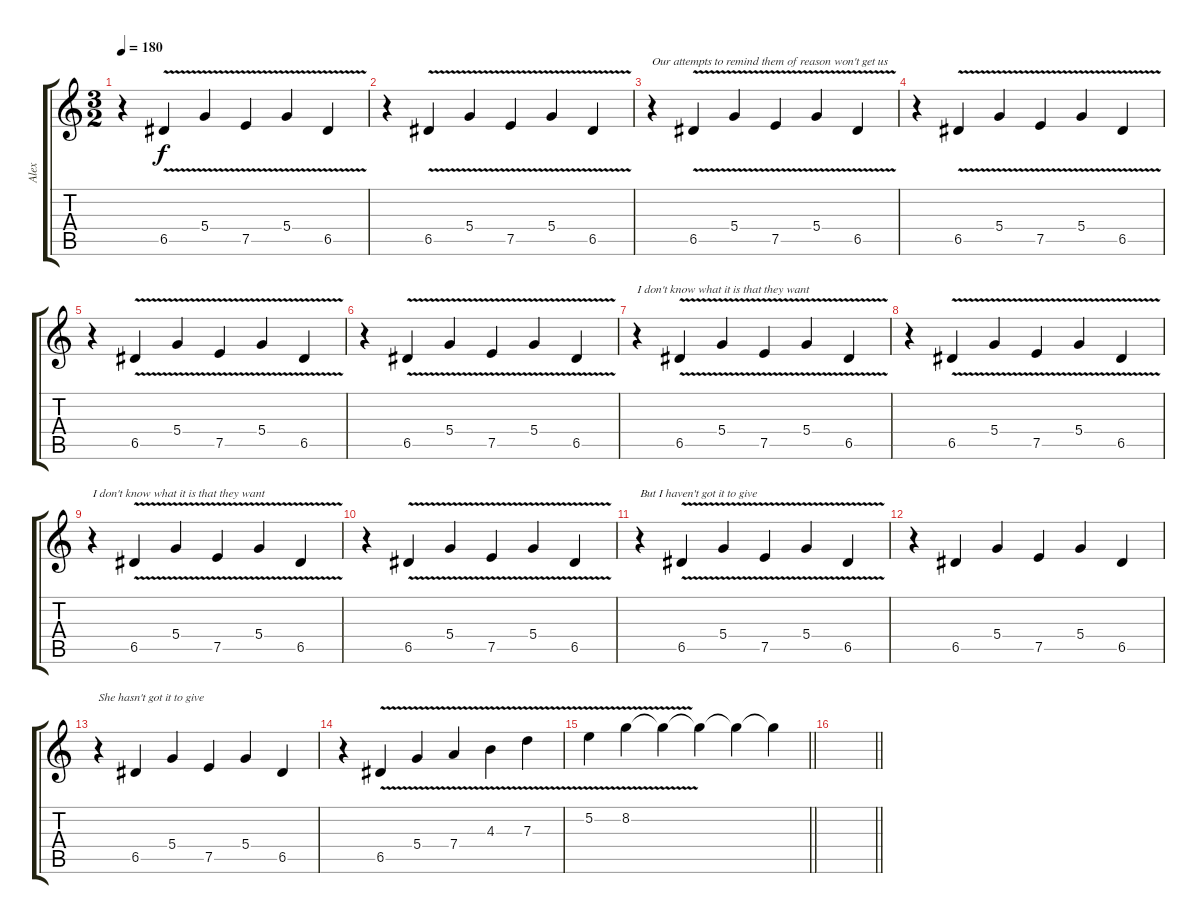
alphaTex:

\track ("Alex" "Alex") {instrument overdrivenguitar}
\staff {score tabs}
\tuning (E4 B3 G3 D3 A2 E2) {hide}
\ts (3 2)
\tempo 180
\clef g2
\ks c
r.4{dy f} 6.5{v}.4 5.4{v}.4 7.5{v}.4 5.4{v}.4 6.5{v}.4 |
r.4 6.5{v}.4 5.4{v}.4 7.5{v}.4 5.4{v}.4 6.5{v}.4 |
r.4{txt "Our attempts to remind them of reason won't get us"} 6.5{v}.4 5.4{v}.4 7.5{v}.4 5.4{v}.4 6.5{v}.4 |
r.4 6.5{v}.4 5.4{v}.4 7.5{v}.4 5.4{v}.4 6.5{v}.4 |
r.4 6.5{v}.4 5.4{v}.4 7.5{v}.4 5.4{v}.4 6.5{v}.4 |
r.4 6.5{v}.4 5.4{v}.4 7.5{v}.4 5.4{v}.4 6.5{v}.4 |
r.4{txt "I don't know what it is that they want"} 6.5{v}.4 5.4{v}.4 7.5{v}.4 5.4{v}.4 6.5{v}.4 |
r.4 6.5{v}.4 5.4{v}.4 7.5{v}.4 5.4{v}.4 6.5{v}.4 |
r.4{txt "I don't know what it is that they want"} 6.5{v}.4 5.4{v}.4 7.5{v}.4 5.4{v}.4 6.5{v}.4 |
r.4 6.5{v}.4 5.4{v}.4 7.5{v}.4 5.4{v}.4 6.5{v}.4 |
r.4{txt "But I haven't got it to give"} 6.5{v}.4 5.4{v}.4 7.5{v}.4 5.4{v}.4 6.5{v}.4 |
r.4 6.5.4 5.4.4 7.5.4 5.4.4 6.5.4 |
r.4{txt "She hasn't got it to give"} 6.5.4 5.4.4 7.5.4 5.4.4 6.5.4 |
r.4 6.5{v}.4 5.4{v}.4 7.4{v}.4 4.3{v}.4 7.3{v}.4 |
\barLineRight lightlight
5.2{v}.4 8.2{v}.4 8.2{t}.4 8.2{t}.4 8.2{t}.4 8.2{t}.4 |
\barLineRight lightlight
